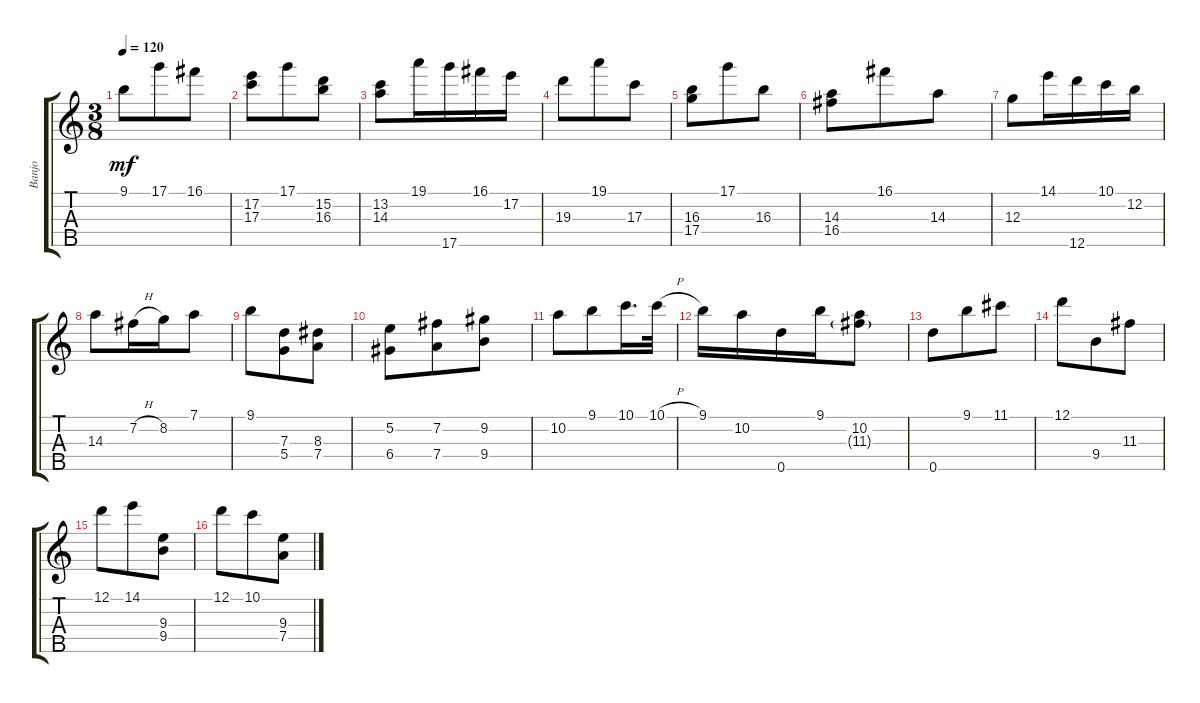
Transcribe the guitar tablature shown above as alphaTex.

\track ("Banjo" "Banjo") {instrument banjo}
\staff {score tabs}
\tuning (D4 B3 G3 D3 D4) {hide}
\displaytranspose 12
\ts (3 8)
\tempo 120
\clef g2
\ks c
9.1.8{dy mf} 17.1.8 16.1.8 |
(17.2 17.3).8 17.1.8 (15.2 16.3).8 |
(13.2 14.3).8 19.1.16 17.5.16 16.1.16 17.2.16 |
19.3.8 19.1.8 17.3.8 |
(16.3 17.4).8 17.1.8 16.3.8 |
(14.3 16.4).8 16.1.8 14.3.8 |
12.3.8 14.1.16 12.5.16 10.1.16 12.2.16 |
14.3.8 7.2{h}.16 8.2.16 7.1.8 |
9.1.8 (7.3 5.4).8 (8.3 7.4).8 |
(5.2 6.4).8 (7.2 7.4).8 (9.2 9.4).8 |
10.2.8 9.1.8 10.1.16{d} 10.1{h}.32 |
9.1.16 10.2.16 0.5.16 9.1.16 (10.2 11.3{g}).8 |
0.5.8 9.1.8 11.1.8 |
12.1.8 9.4.8 11.3.8 |
12.1.8 14.1.8 (9.3 9.4).8 |
12.1.8 10.1.8 (9.3 7.4).8
